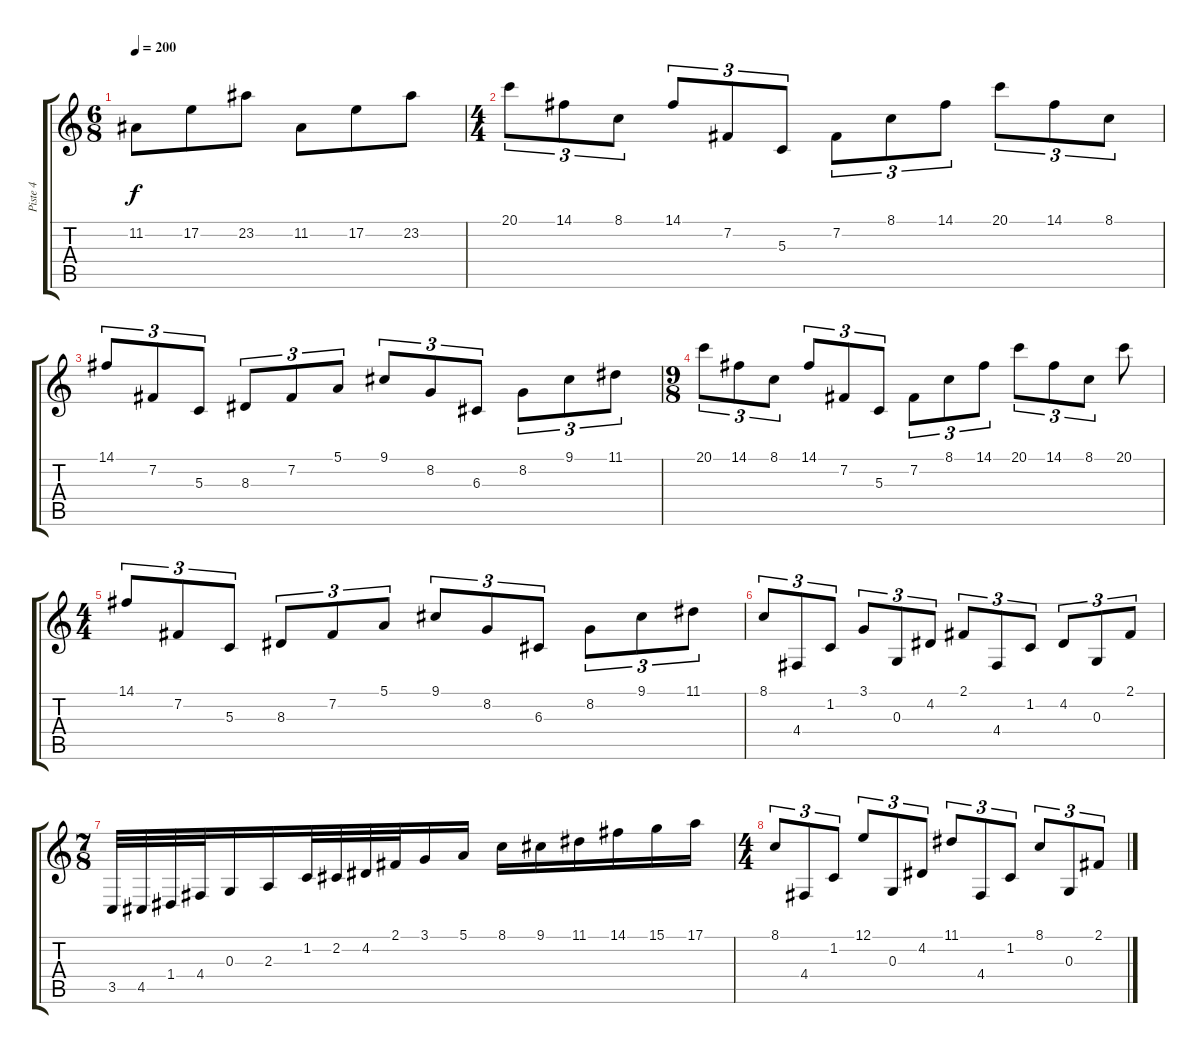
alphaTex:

\track ("Piste 4" "Piste 4") {instrument lead1square}
\staff {score tabs}
\tuning (E4 B3 G3 D3 A2 E2) {hide}
\ts (6 8)
\tempo 200
\clef g2
\ks c
11.2.8{dy f} 17.2.8 23.2.8 11.2.8 17.2.8 23.2.8 |
\ts (4 4)
20.1.8{tu (3 2)} 14.1.8{tu (3 2)} 8.1.8{tu (3 2)} 14.1.8{tu (3 2)} 7.2.8{tu (3 2)} 5.3.8{tu (3 2)} 7.2.8{tu (3 2)} 8.1.8{tu (3 2)} 14.1.8{tu (3 2)} 20.1.8{tu (3 2)} 14.1.8{tu (3 2)} 8.1.8{tu (3 2)} |
14.1.8{tu (3 2)} 7.2.8{tu (3 2)} 5.3.8{tu (3 2)} 8.3.8{tu (3 2)} 7.2.8{tu (3 2)} 5.1.8{tu (3 2)} 9.1.8{tu (3 2)} 8.2.8{tu (3 2)} 6.3.8{tu (3 2)} 8.2.8{tu (3 2)} 9.1.8{tu (3 2)} 11.1.8{tu (3 2)} |
\ts (9 8)
20.1.8{tu (3 2)} 14.1.8{tu (3 2)} 8.1.8{tu (3 2)} 14.1.8{tu (3 2)} 7.2.8{tu (3 2)} 5.3.8{tu (3 2)} 7.2.8{tu (3 2)} 8.1.8{tu (3 2)} 14.1.8{tu (3 2)} 20.1.8{tu (3 2)} 14.1.8{tu (3 2)} 8.1.8{tu (3 2)} 20.1.8 |
\ts (4 4)
14.1.8{tu (3 2)} 7.2.8{tu (3 2)} 5.3.8{tu (3 2)} 8.3.8{tu (3 2)} 7.2.8{tu (3 2)} 5.1.8{tu (3 2)} 9.1.8{tu (3 2)} 8.2.8{tu (3 2)} 6.3.8{tu (3 2)} 8.2.8{tu (3 2)} 9.1.8{tu (3 2)} 11.1.8{tu (3 2)} |
8.1.8{tu (3 2)} 4.4.8{tu (3 2)} 1.2.8{tu (3 2)} 3.1.8{tu (3 2)} 0.3.8{tu (3 2)} 4.2.8{tu (3 2)} 2.1.8{tu (3 2)} 4.4.8{tu (3 2)} 1.2.8{tu (3 2)} 4.2.8{tu (3 2)} 0.3.8{tu (3 2)} 2.1.8{tu (3 2)} |
\ts (7 8)
3.5.32 4.5.32 1.4.32 4.4.32 0.3.16 2.3.16 1.2.32 2.2.32 4.2.32 2.1.32 3.1.16 5.1.16 8.1.16 9.1.16 11.1.16 14.1.16 15.1.16 17.1.16 |
\ts (4 4)
8.1.8{tu (3 2)} 4.4.8{tu (3 2)} 1.2.8{tu (3 2)} 12.1.8{tu (3 2)} 0.3.8{tu (3 2)} 4.2.8{tu (3 2)} 11.1.8{tu (3 2)} 4.4.8{tu (3 2)} 1.2.8{tu (3 2)} 8.1.8{tu (3 2)} 0.3.8{tu (3 2)} 2.1.8{tu (3 2)}
